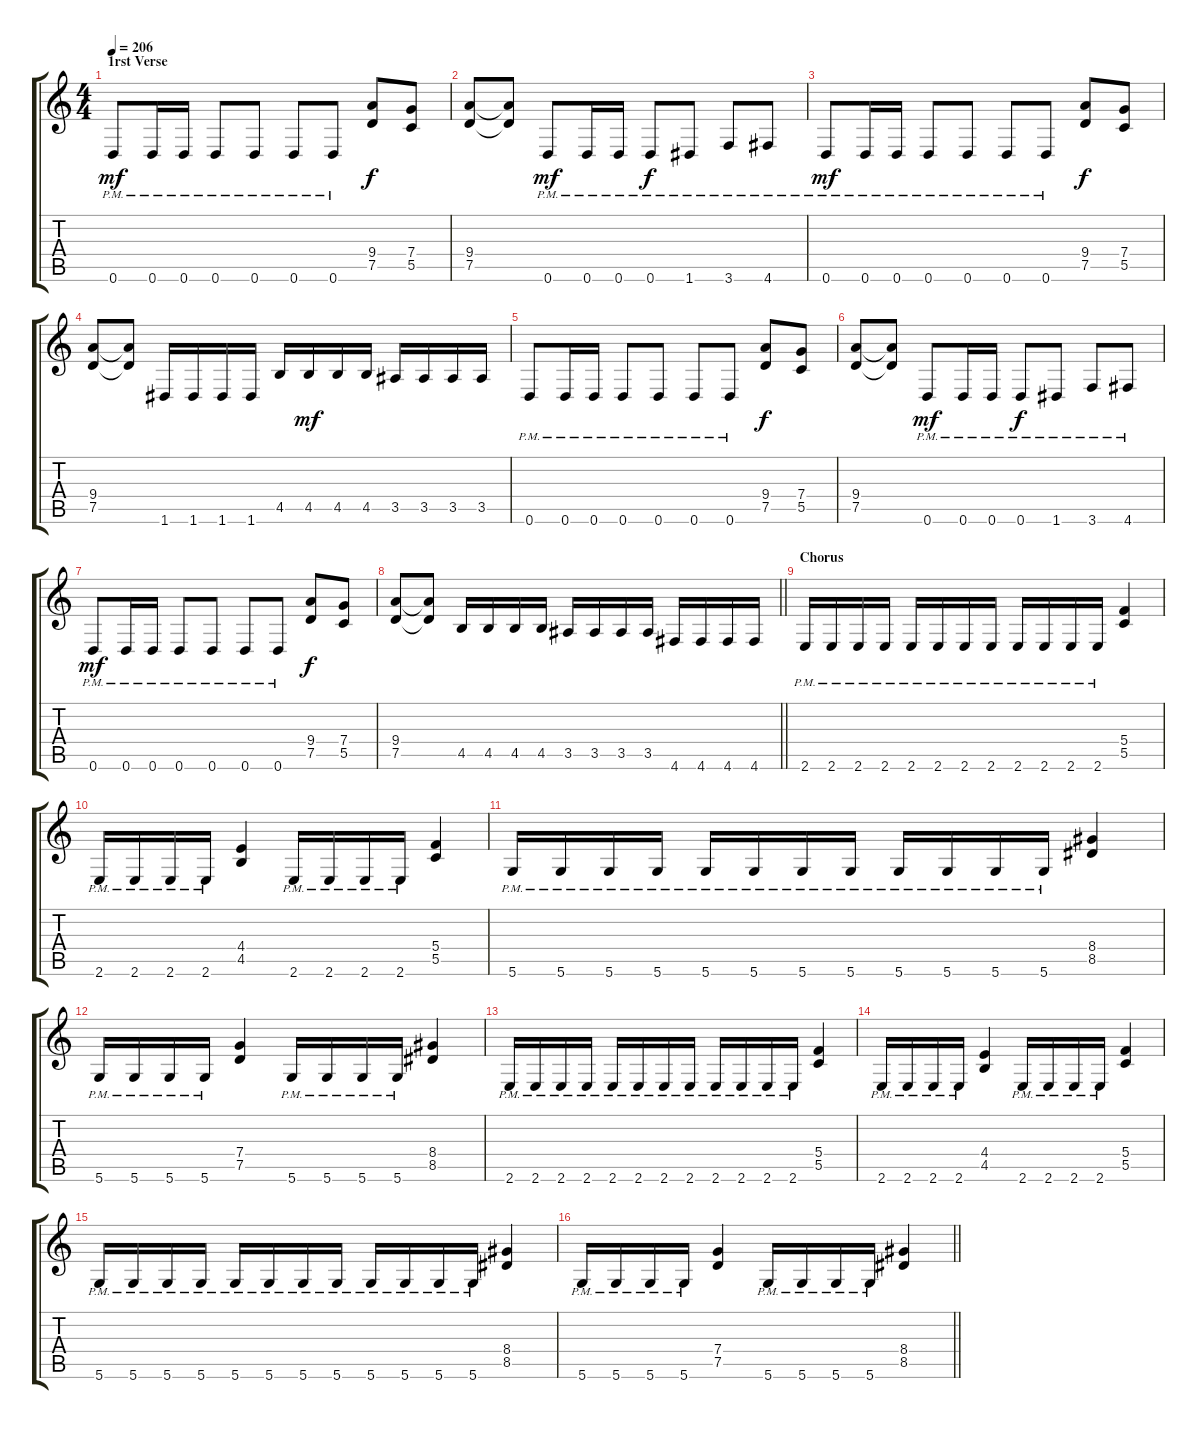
\track "" {instrument overdrivenguitar}
\staff {score tabs}
\tuning (D4 A3 F3 C3 G2 D2) {hide}
\ts (4 4)
\section ("" "1rst Verse ")
\tempo 206
\clef g2
\ks c
0.6{pm}.8{dy mf} 0.6{pm}.16 0.6{pm}.16 0.6{pm}.8 0.6{pm}.8 0.6{pm}.8 0.6{pm}.8 (9.4 7.5).8{dy f} (7.4 5.5).8 |
(9.4 7.5).8 (9.4{t} 7.5{t}).8 0.6{pm}.8{dy mf} 0.6{pm}.16 0.6{pm}.16 0.6{pm}.8{dy f} 1.6{pm}.8 3.6{pm}.8 4.6{pm}.8 |
0.6{pm}.8{dy mf} 0.6{pm}.16 0.6{pm}.16 0.6{pm}.8 0.6{pm}.8 0.6{pm}.8 0.6{pm}.8 (9.4 7.5).8{dy f} (7.4 5.5).8 |
(9.4 7.5).8 (9.4{t} 7.5{t}).8 1.6.16 1.6.16 1.6.16 1.6.16 4.5.16 4.5.16{dy mf} 4.5.16 4.5.16 3.5.16 3.5.16 3.5.16 3.5.16 |
0.6{pm}.8 0.6{pm}.16 0.6{pm}.16 0.6{pm}.8 0.6{pm}.8 0.6{pm}.8 0.6{pm}.8 (9.4 7.5).8{dy f} (7.4 5.5).8 |
(9.4 7.5).8 (9.4{t} 7.5{t}).8 0.6{pm}.8{dy mf} 0.6{pm}.16 0.6{pm}.16 0.6{pm}.8{dy f} 1.6{pm}.8 3.6{pm}.8 4.6{pm}.8 |
0.6{pm}.8{dy mf} 0.6{pm}.16 0.6{pm}.16 0.6{pm}.8 0.6{pm}.8 0.6{pm}.8 0.6{pm}.8 (9.4 7.5).8{dy f} (7.4 5.5).8 |
\barLineRight lightlight
(9.4 7.5).8 (9.4{t} 7.5{t}).8 4.5.16 4.5.16 4.5.16 4.5.16 3.5.16 3.5.16 3.5.16 3.5.16 4.6.16 4.6.16 4.6.16 4.6.16 |
\section ("" "Chorus")
2.6{pm}.16 2.6{pm}.16 2.6{pm}.16 2.6{pm}.16 2.6{pm}.16 2.6{pm}.16 2.6{pm}.16 2.6{pm}.16 2.6{pm}.16 2.6{pm}.16 2.6{pm}.16 2.6{pm}.16 (5.4 5.5).4 |
2.6{pm}.16 2.6{pm}.16 2.6{pm}.16 2.6{pm}.16 (4.4 4.5).4 2.6{pm}.16 2.6{pm}.16 2.6{pm}.16 2.6{pm}.16 (5.4 5.5).4 |
5.6{pm}.16 5.6{pm}.16 5.6{pm}.16 5.6{pm}.16 5.6{pm}.16 5.6{pm}.16 5.6{pm}.16 5.6{pm}.16 5.6{pm}.16 5.6{pm}.16 5.6{pm}.16 5.6{pm}.16 (8.4 8.5).4 |
5.6{pm}.16 5.6{pm}.16 5.6{pm}.16 5.6{pm}.16 (7.4 7.5).4 5.6{pm}.16 5.6{pm}.16 5.6{pm}.16 5.6{pm}.16 (8.4 8.5).4 |
2.6{pm}.16 2.6{pm}.16 2.6{pm}.16 2.6{pm}.16 2.6{pm}.16 2.6{pm}.16 2.6{pm}.16 2.6{pm}.16 2.6{pm}.16 2.6{pm}.16 2.6{pm}.16 2.6{pm}.16 (5.4 5.5).4 |
2.6{pm}.16 2.6{pm}.16 2.6{pm}.16 2.6{pm}.16 (4.4 4.5).4 2.6{pm}.16 2.6{pm}.16 2.6{pm}.16 2.6{pm}.16 (5.4 5.5).4 |
5.6{pm}.16 5.6{pm}.16 5.6{pm}.16 5.6{pm}.16 5.6{pm}.16 5.6{pm}.16 5.6{pm}.16 5.6{pm}.16 5.6{pm}.16 5.6{pm}.16 5.6{pm}.16 5.6{pm}.16 (8.4 8.5).4 |
\barLineRight lightlight
5.6{pm}.16 5.6{pm}.16 5.6{pm}.16 5.6{pm}.16 (7.4 7.5).4 5.6{pm}.16 5.6{pm}.16 5.6{pm}.16 5.6{pm}.16 (8.4 8.5).4
